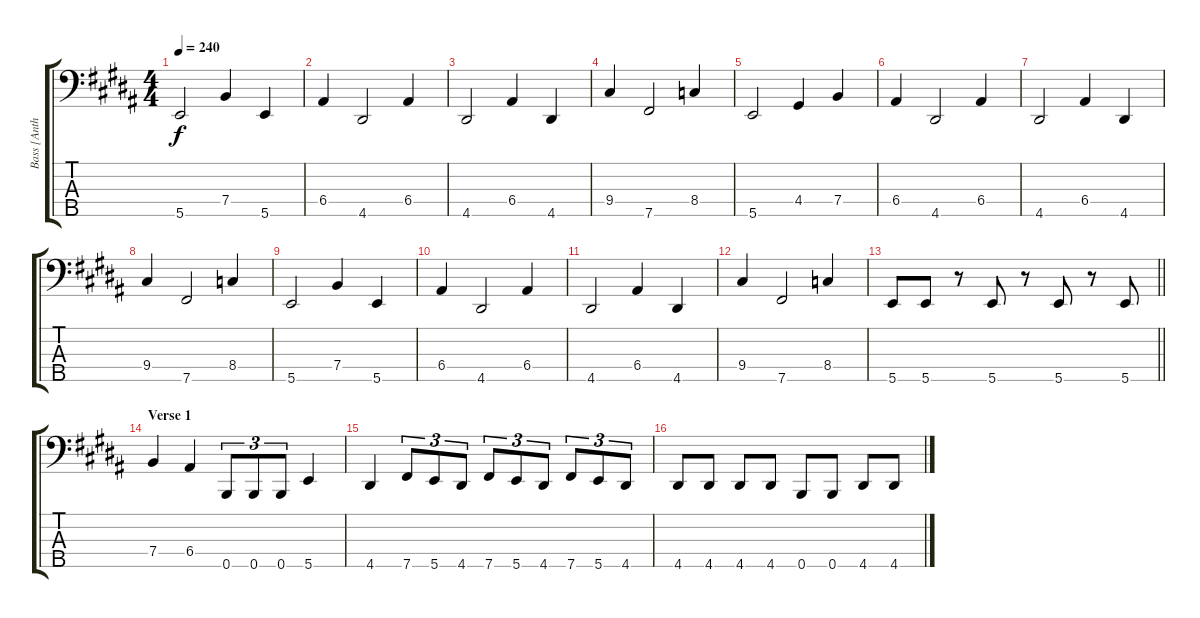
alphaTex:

\track ("Bass [Anthony Ridout]" "Bass [Anth") {instrument electricbasspick}
\staff {score tabs}
\tuning (G2 D2 A1 E1 B0) {hide}
\ts (4 4)
\tempo 240
\clef f4
\ks b
5.5.2{dy f} 7.4.4 5.5.4 |
6.4.4 4.5.2 6.4.4 |
4.5.2 6.4.4 4.5.4 |
9.4.4 7.5.2 8.4.4 |
5.5.2 4.4.4 7.4.4 |
6.4.4 4.5.2 6.4.4 |
4.5.2 6.4.4 4.5.4 |
9.4.4 7.5.2 8.4.4 |
5.5.2 7.4.4 5.5.4 |
6.4.4 4.5.2 6.4.4 |
4.5.2 6.4.4 4.5.4 |
9.4.4 7.5.2 8.4.4 |
\barLineRight lightlight
5.5.8 5.5.8 r.8 5.5.8 r.8 5.5.8 r.8 5.5.8 |
\section ("" "Verse 1")
7.4.4 6.4.4 0.5.8{tu (3 2)} 0.5.8{tu (3 2)} 0.5.8{tu (3 2)} 5.5.4 |
4.5.4 7.5.8{tu (3 2)} 5.5.8{tu (3 2)} 4.5.8{tu (3 2)} 7.5.8{tu (3 2)} 5.5.8{tu (3 2)} 4.5.8{tu (3 2)} 7.5.8{tu (3 2)} 5.5.8{tu (3 2)} 4.5.8{tu (3 2)} |
4.5.8 4.5.8 4.5.8 4.5.8 0.5.8 0.5.8 4.5.8 4.5.8
